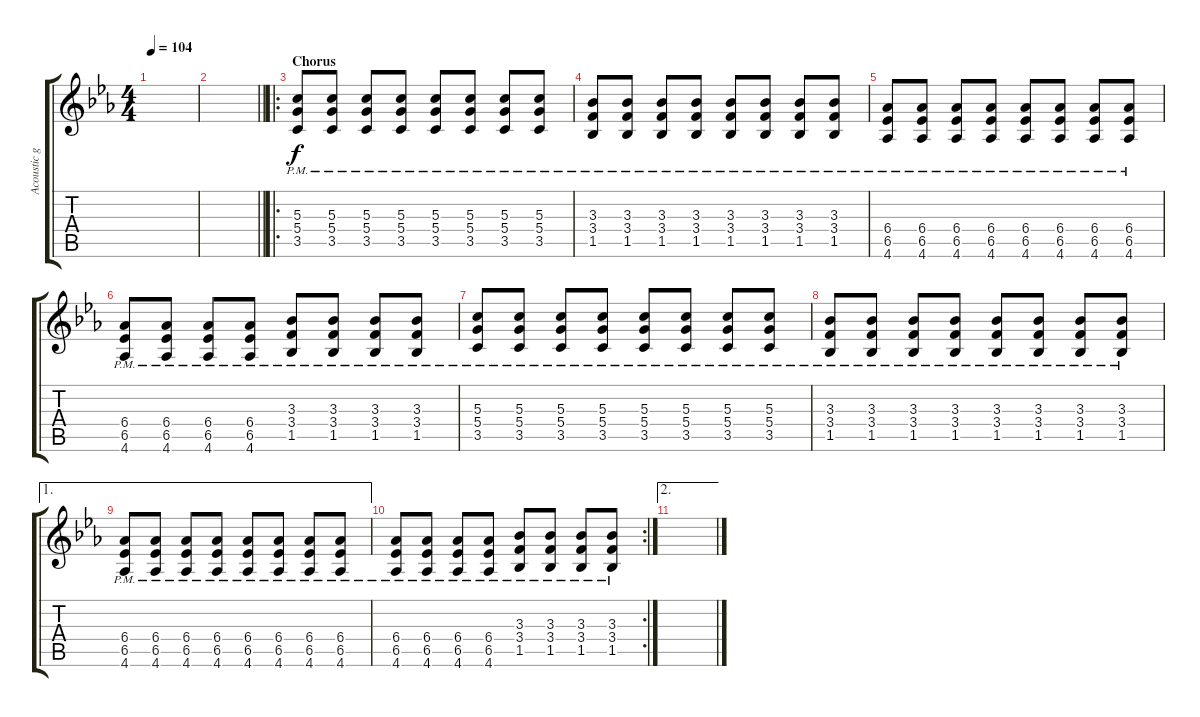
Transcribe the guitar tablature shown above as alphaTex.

\track ("Acoustic guitar (muted)" "Acoustic g") {instrument acousticguitarsteel}
\staff {score tabs}
\tuning (E4 B3 G3 D3 A2 E2) {hide}
\ts (4 4)
\tempo 104
\clef g2
\ks eb
|
\barLineRight lightlight
|
\ro
\section ("" "Chorus")
(5.3{pm} 5.4{pm} 3.5{pm}).8 (5.3{pm} 5.4{pm} 3.5{pm}).8 (5.3{pm} 5.4{pm} 3.5{pm}).8 (5.3{pm} 5.4{pm} 3.5{pm}).8 (5.3{pm} 5.4{pm} 3.5{pm}).8 (5.3{pm} 5.4{pm} 3.5{pm}).8 (5.3{pm} 5.4{pm} 3.5{pm}).8 (5.3{pm} 5.4{pm} 3.5{pm}).8 |
(3.3{pm} 3.4{pm} 1.5{pm}).8 (3.3{pm} 3.4{pm} 1.5{pm}).8 (3.3{pm} 3.4{pm} 1.5{pm}).8 (3.3{pm} 3.4{pm} 1.5{pm}).8 (3.3{pm} 3.4{pm} 1.5{pm}).8 (3.3{pm} 3.4{pm} 1.5{pm}).8 (3.3{pm} 3.4{pm} 1.5{pm}).8 (3.3{pm} 3.4{pm} 1.5{pm}).8 |
(6.4{pm} 6.5{pm} 4.6{pm}).8 (6.4{pm} 6.5{pm} 4.6{pm}).8 (6.4{pm} 6.5{pm} 4.6{pm}).8 (6.4{pm} 6.5{pm} 4.6{pm}).8 (6.4{pm} 6.5{pm} 4.6{pm}).8 (6.4{pm} 6.5{pm} 4.6{pm}).8 (6.4{pm} 6.5{pm} 4.6{pm}).8 (6.4{pm} 6.5{pm} 4.6{pm}).8 |
(6.4{pm} 6.5{pm} 4.6{pm}).8 (6.4{pm} 6.5{pm} 4.6{pm}).8 (6.4{pm} 6.5{pm} 4.6{pm}).8 (6.4{pm} 6.5{pm} 4.6{pm}).8 (3.3{pm} 3.4{pm} 1.5{pm}).8 (3.3{pm} 3.4{pm} 1.5{pm}).8 (3.3{pm} 3.4{pm} 1.5{pm}).8 (3.3{pm} 3.4{pm} 1.5{pm}).8 |
(5.3{pm} 5.4{pm} 3.5{pm}).8 (5.3{pm} 5.4{pm} 3.5{pm}).8 (5.3{pm} 5.4{pm} 3.5{pm}).8 (5.3{pm} 5.4{pm} 3.5{pm}).8 (5.3{pm} 5.4{pm} 3.5{pm}).8 (5.3{pm} 5.4{pm} 3.5{pm}).8 (5.3{pm} 5.4{pm} 3.5{pm}).8 (5.3{pm} 5.4{pm} 3.5{pm}).8 |
(3.3{pm} 3.4{pm} 1.5{pm}).8 (3.3{pm} 3.4{pm} 1.5{pm}).8 (3.3{pm} 3.4{pm} 1.5{pm}).8 (3.3{pm} 3.4{pm} 1.5{pm}).8 (3.3{pm} 3.4{pm} 1.5{pm}).8 (3.3{pm} 3.4{pm} 1.5{pm}).8 (3.3{pm} 3.4{pm} 1.5{pm}).8 (3.3{pm} 3.4{pm} 1.5{pm}).8 |
\ae 1
(6.4{pm} 6.5{pm} 4.6{pm}).8 (6.4{pm} 6.5{pm} 4.6{pm}).8 (6.4{pm} 6.5{pm} 4.6{pm}).8 (6.4{pm} 6.5{pm} 4.6{pm}).8 (6.4{pm} 6.5{pm} 4.6{pm}).8 (6.4{pm} 6.5{pm} 4.6{pm}).8 (6.4{pm} 6.5{pm} 4.6{pm}).8 (6.4{pm} 6.5{pm} 4.6{pm}).8 |
\rc 2
(6.4{pm} 6.5{pm} 4.6{pm}).8 (6.4{pm} 6.5{pm} 4.6{pm}).8 (6.4{pm} 6.5{pm} 4.6{pm}).8 (6.4{pm} 6.5{pm} 4.6{pm}).8 (3.3{pm} 3.4{pm} 1.5{pm}).8 (3.3{pm} 3.4{pm} 1.5{pm}).8 (3.3{pm} 3.4{pm} 1.5{pm}).8 (3.3{pm} 3.4{pm} 1.5{pm}).8 |
\ae 2
